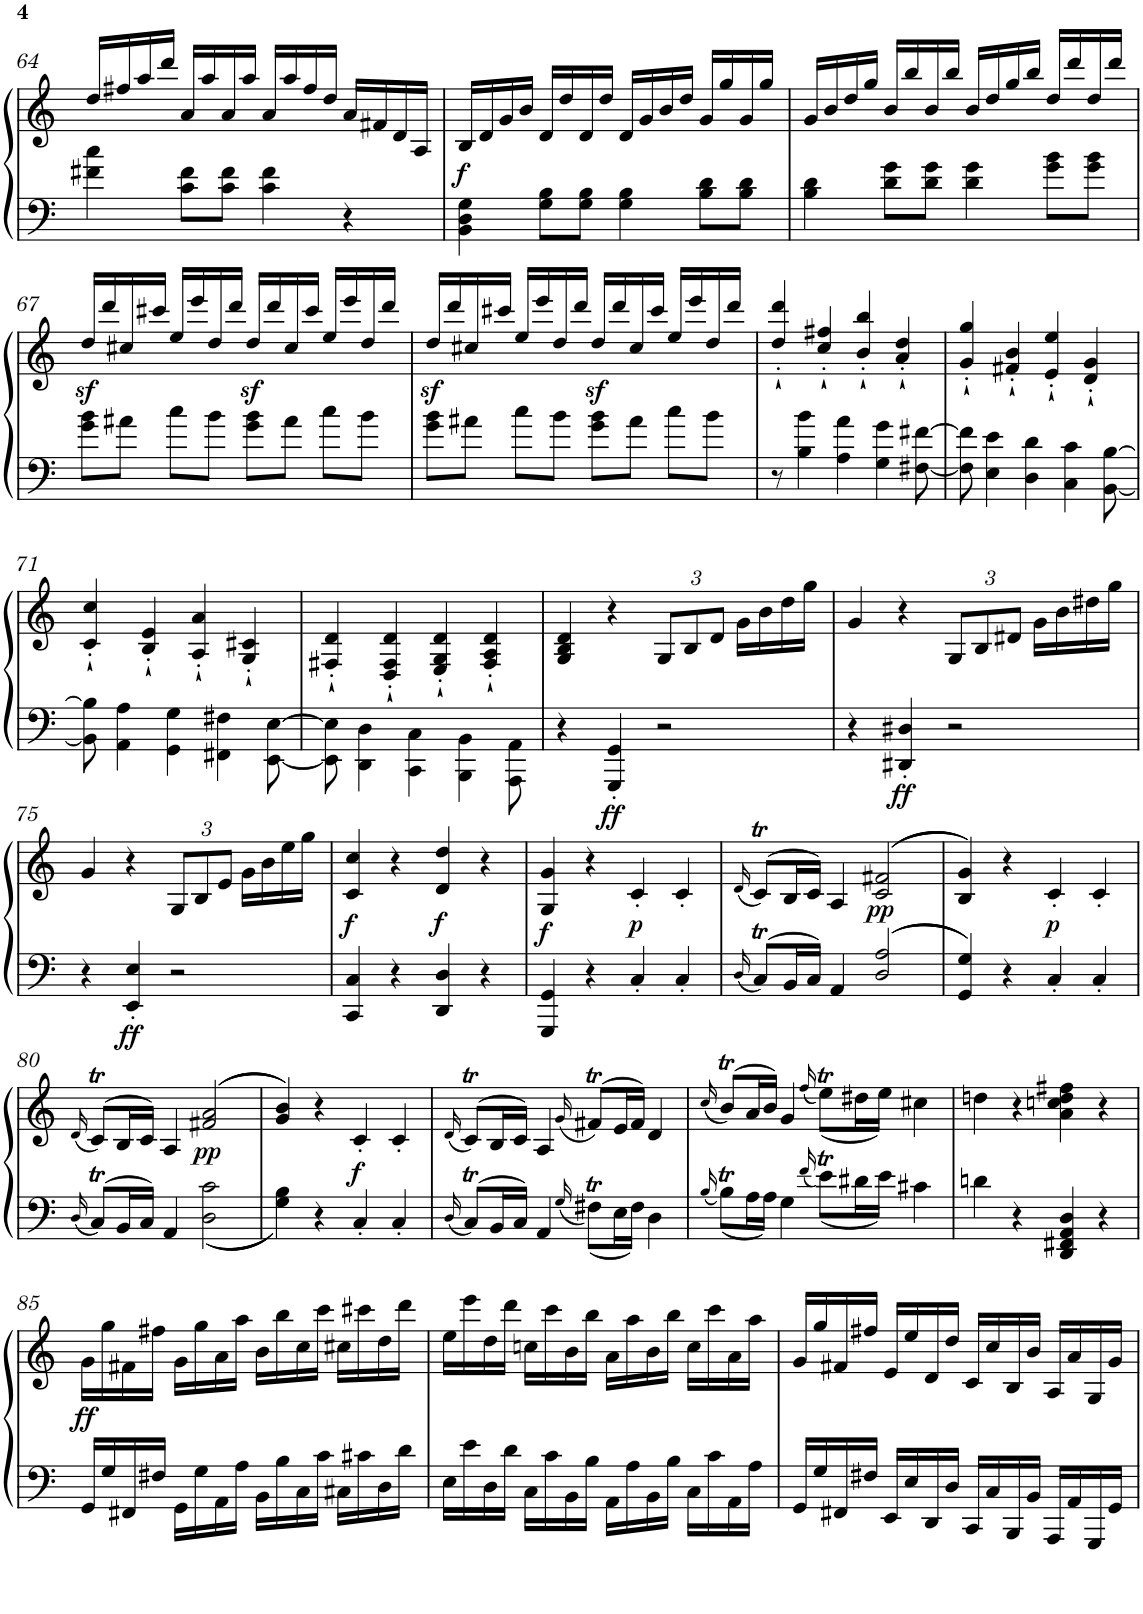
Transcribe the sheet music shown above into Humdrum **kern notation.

**kern	**kern	**dynam
*part1	*part1	*part1
*staff2	*staff1	*staff1/2
*I"Piano	*	*
*I'Pno	*	*
!!LO:PB:g=z
*clefF4	*clefG2	*
*k[]	*k[]	*
*M4/4	*M4/4	*
*met(c)	*met(c)	*
=64	=64	=64
4f#X\ 4cc\	16dd/LL	.
.	16ff#X/	.
.	16aa/	.
.	16ddd/JJ	.
8c\ 8f#\L	16a/LL	.
.	16aa/	.
8c\ 8f#\J	16a/	.
.	16aa/JJ	.
4c\ 4f#\	16a/LL	.
.	16aa/	.
.	16ff#/	.
.	16dd/JJ	.
4r	16a/LL	.
.	16f#X/	.
.	16d/	.
.	16A/JJ	.
=65	=65	=65
!	!	!LO:DY:b
4BB\ 4D\ 4G\	16B/LL	f
.	16d/	.
.	16g/	.
.	16b/JJ	.
8G\ 8B\L	16d/LL	.
.	16dd/	.
8G\ 8B\J	16d/	.
.	16dd/JJ	.
4G\ 4B\	16d/LL	.
.	16g/	.
.	16b/	.
.	16dd/JJ	.
8B\ 8d\L	16g/LL	.
.	16gg/	.
8B\ 8d\J	16g/	.
.	16gg/JJ	.
=66	=66	=66
4B\ 4d\	16g/LL	.
.	16b/	.
.	16dd/	.
.	16gg/JJ	.
8d\ 8g\L	16b/LL	.
.	16bb/	.
8d\ 8g\J	16b/	.
.	16bb/JJ	.
4d\ 4g\	16b/LL	.
.	16dd/	.
.	16gg/	.
.	16bb/JJ	.
8g\ 8b\L	16dd/LL	.
.	16ddd/	.
8g\ 8b\J	16dd/	.
.	16ddd/JJ	.
!!LO:LB:g=z
=67	=67	=67
8g\z> 8b\z>L	16dd/LL	.
.	16ddd/	.
8a#X\J	16cc#X/	.
.	16ccc#X/JJ	.
8cc\L	16ee/LL	.
.	16eee/	.
8b\J	16dd/	.
.	16ddd/JJ	.
8g\z> 8b\z>L	16dd/LL	.
.	16ddd/	.
8a#\J	16cc#/	.
.	16ccc#/JJ	.
8cc\L	16ee/LL	.
.	16eee/	.
8b\J	16dd/	.
.	16ddd/JJ	.
=68	=68	=68
8g\z> 8b\z>L	16dd/LL	.
.	16ddd/	.
8a#X\J	16cc#X/	.
.	16ccc#X/JJ	.
8cc\L	16ee/LL	.
.	16eee/	.
8b\J	16dd/	.
.	16ddd/JJ	.
8g\z> 8b\z>L	16dd/LL	.
.	16ddd/	.
8a#\J	16cc#/	.
.	16ccc#/JJ	.
8cc\L	16ee/LL	.
.	16eee/	.
8b\J	16dd/	.
.	16ddd/JJ	.
=69	=69	=69
8r	4dd/'` 4ddd/'`	.
4B\ 4b\	.	.
.	4cc/'` 4ff#X/'`	.
4A\ 4a\	.	.
.	4b/'` 4bb/'`	.
4G\ 4g\	.	.
.	4a/'` 4dd/'`	.
[8F#X\ [8f#X\	.	.
=70	=70	=70
8F#\] 8f#\]	4g/'` 4gg/'`	.
4E\ 4e\	.	.
.	4f#X/'` 4b/'`	.
4D\ 4d\	.	.
.	4e/'` 4ee/'`	.
4C\ 4c\	.	.
.	4d/'` 4g/'`	.
[8BB\ [8B\	.	.
!!LO:LB:g=z
=71	=71	=71
8BB\] 8B\]	4c/'` 4cc/'`	.
4AA\ 4A\	.	.
.	4B/'` 4e/'`	.
4GG\ 4G\	.	.
.	4A/'` 4a/'`	.
4FF#X\ 4F#X\	.	.
.	4G/'` 4c#X/'`	.
[8EE\ [8E\	.	.
=72	=72	=72
8EE\] 8E\]	4F#X/'` 4d/'`	.
4DD\ 4D\	.	.
.	4D/'` 4F#/'` 4d/'`	.
4CC\ 4C\	.	.
.	4E/'` 4G/'` 4d/'`	.
4BBB\ 4BB\	.	.
.	4F#/'` 4A/'` 4d/'`	.
8AAA\ 8AA\	.	.
=73	=73	=73
4r	4G/ 4B/ 4d/	.
!	!	!LO:DY:b=2
4GGG/' 4GG/'	4r	ff
*	*Xbrackettup	*
2r	12G/L	.
.	12B/	.
.	12d/J	.
.	16g\LL	.
.	16b\	.
.	16dd\	.
.	16gg\JJ	.
=74	=74	=74
4r	4g/	.
!	!	!LO:DY:b=2
4DD#X/' 4D#X/'	4r	ff
2r	12G/L	.
.	12B/	.
.	12d#X/J	.
.	16g\LL	.
.	16b\	.
.	16dd#X\	.
.	16gg\JJ	.
!!LO:LB:g=z
=75	=75	=75
4r	4g/	.
!	!	!LO:DY:b=2
4EE/' 4E/'	4r	ff
2r	12G/L	.
.	12B/	.
.	12e/J	.
.	16g\LL	.
.	16b\	.
.	16ee\	.
.	16gg\JJ	.
=76	=76	=76
!	!	!LO:DY:b
4CC/ 4C/	4c/ 4cc/	f
4r	4r	.
!	!	!LO:DY:b
4DD/ 4D/	4d/ 4dd/	f
4r	4r	.
=77	=77	=77
!	!	!LO:DY:b
4GGG/ 4GG/	4G/ 4g/	f
4r	4r	.
!	!	!LO:DY:b
4C'/	4c'/	p
4C'/	4c'/	.
=78	=78	=78
16qD/	(<16qd/	.
8CT/L	(>8cT/L)	.
16BB/L	16B/L	.
16C/JJ	16c/JJ)	.
4AA/	4A/	.
!	!	!LO:DY:b
2D/ 2A/	(>(>2c/ 2f#X/	pp
=79	=79	=79
4GG/ 4G/	4B/ 4g/))	.
4r	4r	.
!	!	!LO:DY:b
4C'/	4c'/	p
4C'/	4c'/	.
!!LO:LB:g=z
=80	=80	=80
16qD/	(<16qd/	.
8CT/L	(>8cT/L)	.
16BB/L	16B/L	.
16C/JJ	16c/JJ)	.
4AA/	4A/	.
!	!	!LO:DY:b
2D\ 2c\	(>(>2f#X/ 2a/	pp
=81	=81	=81
4G\ 4B\	4g/ 4b/))	.
4r	4r	.
!	!	!LO:DY:b
4C'/	4c'/	f
4C'/	4c'/	.
=82	=82	=82
16qD/	(<16qd/	.
8CT/L	(>8cT/L)	.
16BB/L	16B/L	.
16C/JJ	16c/JJ)	.
4AA/	4A/	.
16qG/	(<16qg/	.
8F#Xt\L	(>8f#Xt/L)	.
16E\L	16e/L	.
16F#\JJ	16f#/JJ)	.
4D\	4d/	.
=83	=83	=83
16qB/	(<16qcc/	.
8Bt\L	(>8bt/L)	.
16A\L	16a/L	.
16A\JJ	16b/JJ)	.
4G\	4g/	.
16qf/	(<16qff/	.
8et\L	(<8eet\L)	.
16d#X\L	16dd#X\L	.
16e\JJ	16ee\JJ)	.
4c#X\	4cc#X\	.
=84	=84	=84
4dn\	4ddn\	.
4r	4r	.
4DD/ 4FF#X/ 4AA/ 4D/	4a\ 4ccn\ 4dd\ 4ff#X\	.
4r	4r	.
!!LO:LB:g=z
=85	=85	=85
!	!	!LO:DY:b
16GG/LL	16g\LL	ff
16G/	16gg\	.
16FF#X/	16f#X\	.
16F#X/JJ	16ff#X\JJ	.
16GG\LL	16g\LL	.
16G\	16gg\	.
16AA\	16a\	.
16A\JJ	16aa\JJ	.
16BB\LL	16b\LL	.
16B\	16bb\	.
16C\	16cc\	.
16c\JJ	16ccc\JJ	.
16C#X\LL	16cc#X\LL	.
16c#X\	16ccc#X\	.
16D\	16dd\	.
16d\JJ	16ddd\JJ	.
=86	=86	=86
16E\LL	16ee\LL	.
16e\	16eee\	.
16D\	16dd\	.
16d\JJ	16ddd\JJ	.
16C\LL	16ccn\LL	.
16c\	16ccc\	.
16BB\	16b\	.
16B\JJ	16bb\JJ	.
16AA\LL	16a\LL	.
16A\	16aa\	.
16BB\	16b\	.
16B\JJ	16bb\JJ	.
16C\LL	16cc\LL	.
16c\	16ccc\	.
16AA\	16a\	.
16A\JJ	16aa\JJ	.
=87	=87	=87
16GG/LL	16g/LL	.
16G/	16gg/	.
16FF#X/	16f#X/	.
16F#X/JJ	16ff#X/JJ	.
16EE/LL	16e/LL	.
16E/	16ee/	.
16DD/	16d/	.
16D/JJ	16dd/JJ	.
16CC/LL	16c/LL	.
16C/	16cc/	.
16BBB/	16B/	.
16BB/JJ	16b/JJ	.
16AAA/LL	16A/LL	.
16AA/	16a/	.
16GGG/	16G/	.
16GG/JJ	16g/JJ	.
=	=	=
*-	*-	*-
